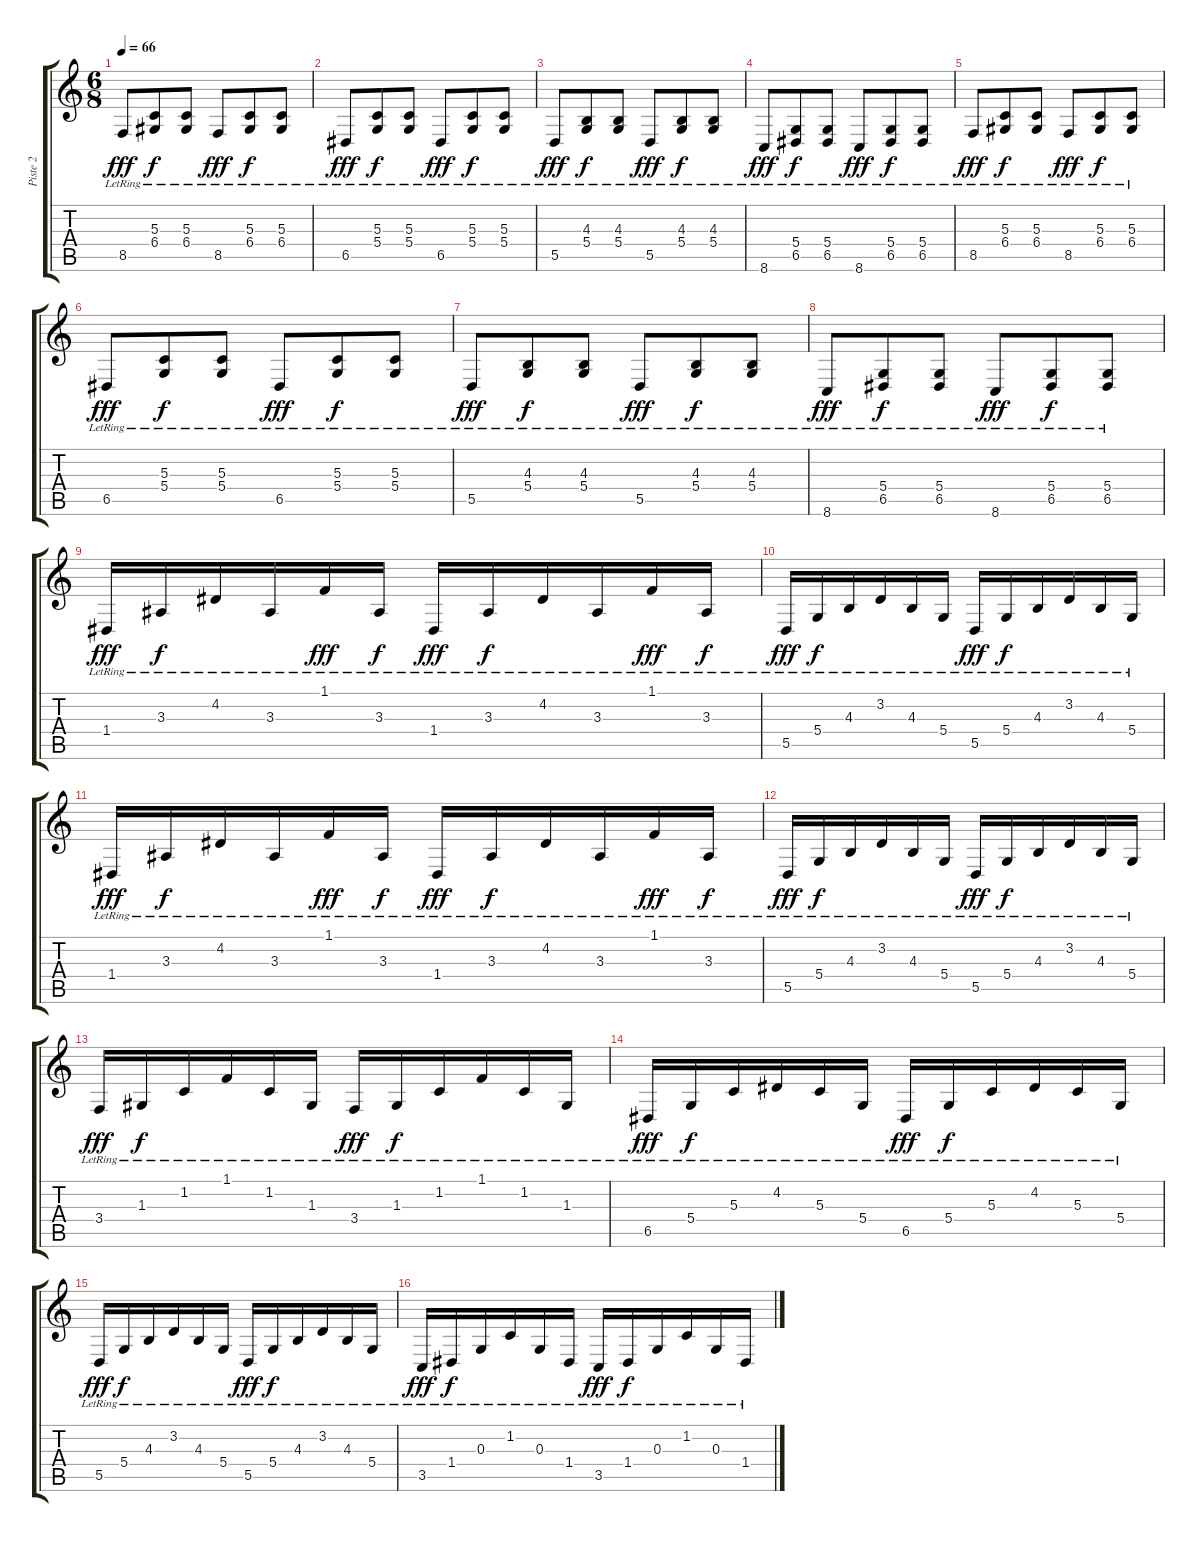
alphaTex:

\track ("Piste 2" "Piste 2") {instrument acousticgrandpiano}
\staff {score tabs}
\tuning (E4 B3 G3 D3 A2 E2) {hide}
\ts (6 8)
\tempo 66
\clef g2
\ks c
8.5{lr}.8{dy fff} (5.3{lr} 6.4{lr}).8{dy f} (5.3{lr} 6.4{lr}).8 8.5{lr}.8{dy fff} (5.3{lr} 6.4{lr}).8{dy f} (5.3{lr} 6.4{lr}).8 |
6.5{lr}.8{dy fff} (5.3{lr} 5.4{lr}).8{dy f} (5.3{lr} 5.4{lr}).8 6.5{lr}.8{dy fff} (5.3{lr} 5.4{lr}).8{dy f} (5.3{lr} 5.4{lr}).8 |
5.5{lr}.8{dy fff} (4.3{lr} 5.4{lr}).8{dy f} (4.3{lr} 5.4{lr}).8 5.5{lr}.8{dy fff} (4.3{lr} 5.4{lr}).8{dy f} (4.3{lr} 5.4{lr}).8 |
8.6{lr}.8{dy fff} (5.4{lr} 6.5{lr}).8{dy f} (5.4{lr} 6.5{lr}).8 8.6{lr}.8{dy fff} (5.4{lr} 6.5{lr}).8{dy f} (5.4{lr} 6.5{lr}).8 |
8.5{lr}.8{dy fff} (5.3{lr} 6.4{lr}).8{dy f} (5.3{lr} 6.4{lr}).8 8.5{lr}.8{dy fff} (5.3{lr} 6.4{lr}).8{dy f} (5.3{lr} 6.4{lr}).8 |
6.5{lr}.8{dy fff} (5.3{lr} 5.4{lr}).8{dy f} (5.3{lr} 5.4{lr}).8 6.5{lr}.8{dy fff} (5.3{lr} 5.4{lr}).8{dy f} (5.3{lr} 5.4{lr}).8 |
5.5{lr}.8{dy fff} (4.3{lr} 5.4{lr}).8{dy f} (4.3{lr} 5.4{lr}).8 5.5{lr}.8{dy fff} (4.3{lr} 5.4{lr}).8{dy f} (4.3{lr} 5.4{lr}).8 |
8.6{lr}.8{dy fff} (5.4{lr} 6.5{lr}).8{dy f} (5.4{lr} 6.5{lr}).8 8.6{lr}.8{dy fff} (5.4{lr} 6.5{lr}).8{dy f} (5.4{lr} 6.5{lr}).8 |
1.4{lr}.16{dy fff} 3.3{lr}.16{dy f} 4.2{lr}.16 3.3{lr}.16 1.1{lr}.16{dy fff} 3.3{lr}.16{dy f} 1.4{lr}.16{dy fff} 3.3{lr}.16{dy f} 4.2{lr}.16 3.3{lr}.16 1.1{lr}.16{dy fff} 3.3{lr}.16{dy f} |
5.5{lr}.16{dy fff} 5.4{lr}.16{dy f} 4.3{lr}.16 3.2{lr}.16 4.3{lr}.16 5.4{lr}.16 5.5{lr}.16{dy fff} 5.4{lr}.16{dy f} 4.3{lr}.16 3.2{lr}.16 4.3{lr}.16 5.4{lr}.16 |
1.4{lr}.16{dy fff} 3.3{lr}.16{dy f} 4.2{lr}.16 3.3{lr}.16 1.1{lr}.16{dy fff} 3.3{lr}.16{dy f} 1.4{lr}.16{dy fff} 3.3{lr}.16{dy f} 4.2{lr}.16 3.3{lr}.16 1.1{lr}.16{dy fff} 3.3{lr}.16{dy f} |
5.5{lr}.16{dy fff} 5.4{lr}.16{dy f} 4.3{lr}.16 3.2{lr}.16 4.3{lr}.16 5.4{lr}.16 5.5{lr}.16{dy fff} 5.4{lr}.16{dy f} 4.3{lr}.16 3.2{lr}.16 4.3{lr}.16 5.4{lr}.16 |
3.4{lr}.16{dy fff} 1.3{lr}.16{dy f} 1.2{lr}.16 1.1{lr}.16 1.2{lr}.16 1.3{lr}.16 3.4{lr}.16{dy fff} 1.3{lr}.16{dy f} 1.2{lr}.16 1.1{lr}.16 1.2{lr}.16 1.3{lr}.16 |
6.5{lr}.16{dy fff} 5.4{lr}.16{dy f} 5.3{lr}.16 4.2{lr}.16 5.3{lr}.16 5.4{lr}.16 6.5{lr}.16{dy fff} 5.4{lr}.16{dy f} 5.3{lr}.16 4.2{lr}.16 5.3{lr}.16 5.4{lr}.16 |
5.5{lr}.16{dy fff} 5.4{lr}.16{dy f} 4.3{lr}.16 3.2{lr}.16 4.3{lr}.16 5.4{lr}.16 5.5{lr}.16{dy fff} 5.4{lr}.16{dy f} 4.3{lr}.16 3.2{lr}.16 4.3{lr}.16 5.4{lr}.16 |
3.5{lr}.16{dy fff} 1.4{lr}.16{dy f} 0.3{lr}.16 1.2{lr}.16 0.3{lr}.16 1.4{lr}.16 3.5{lr}.16{dy fff} 1.4{lr}.16{dy f} 0.3{lr}.16 1.2{lr}.16 0.3{lr}.16 1.4{lr}.16
